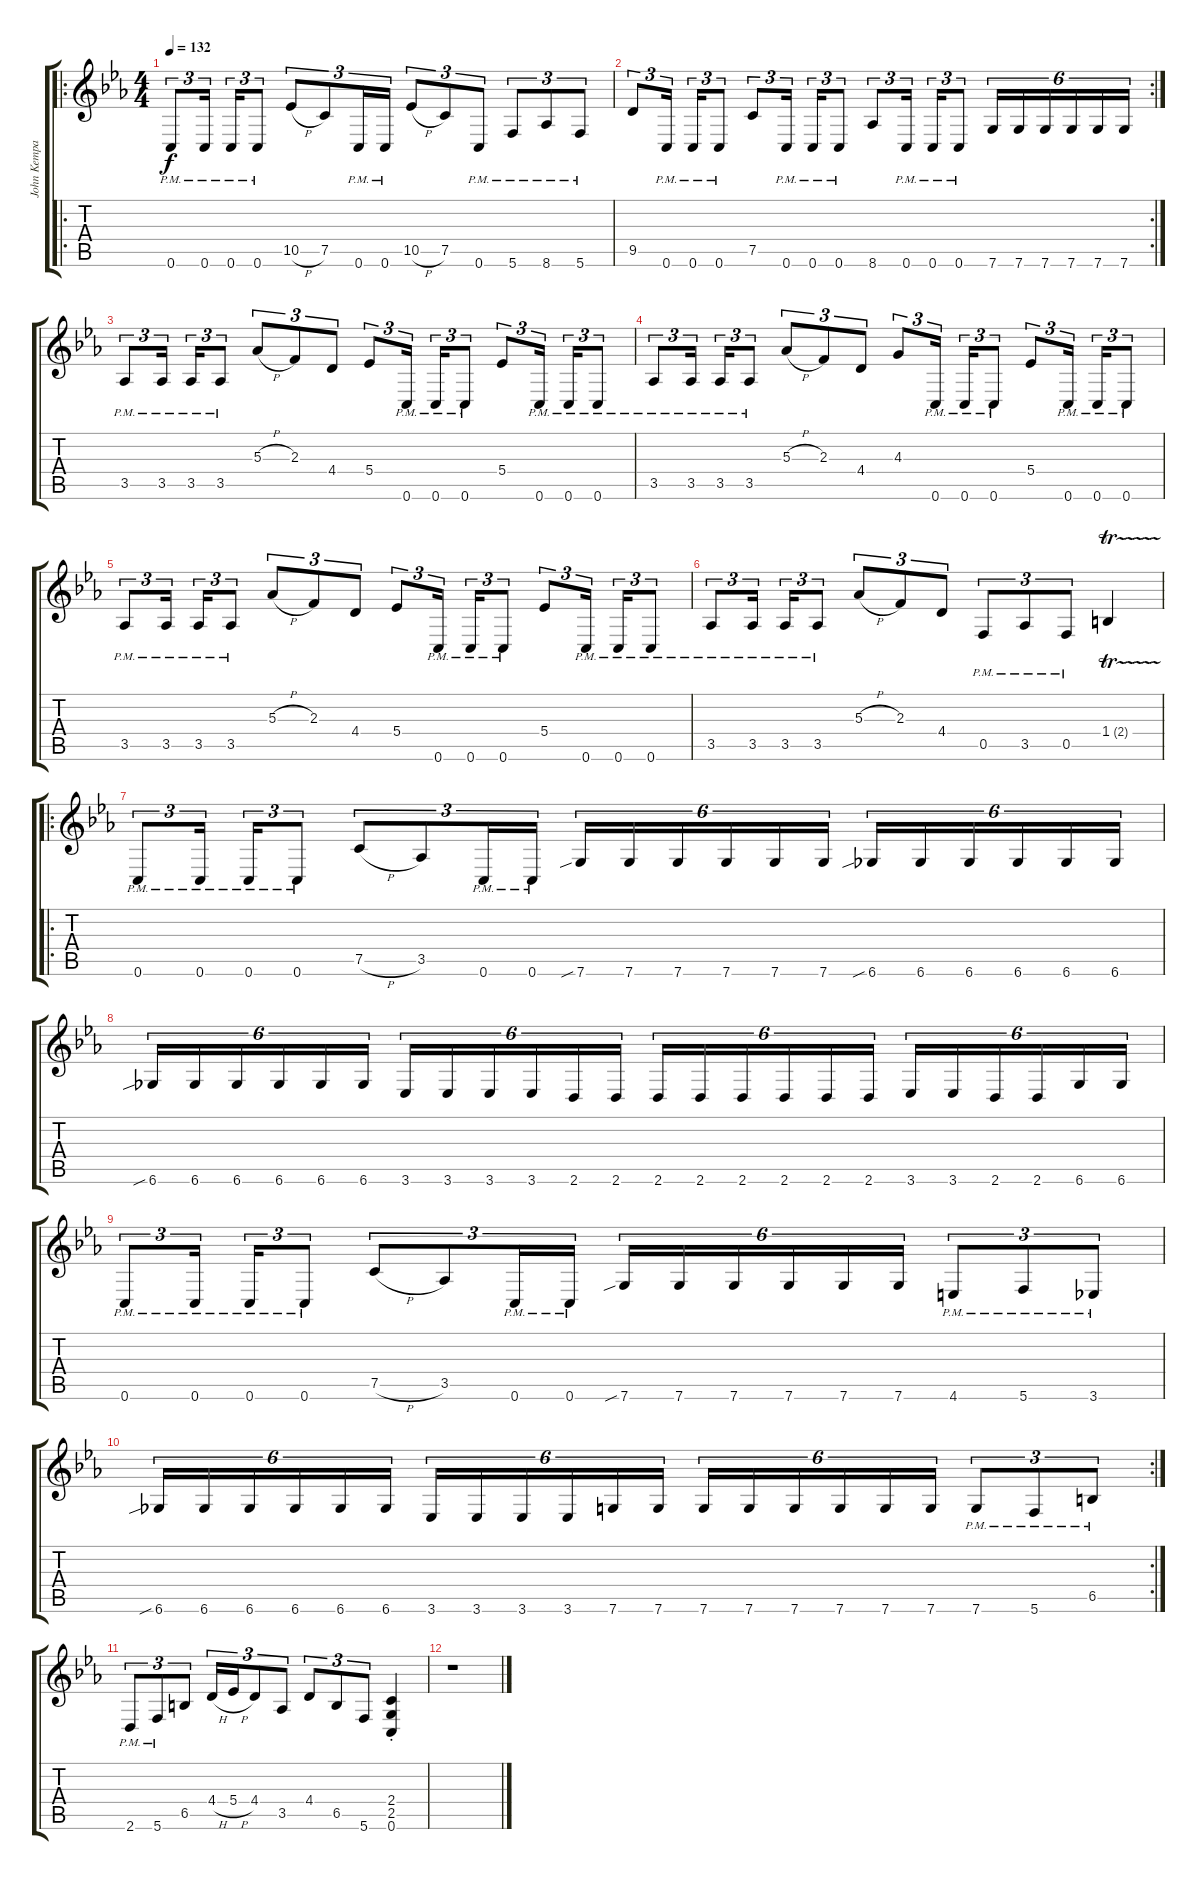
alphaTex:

\track ("John Kempainen" "John Kempa") {instrument distortionguitar}
\staff {score tabs}
\tuning (C4 G3 Eb3 Bb2 F2 C2) {hide}
\ro
\ts (4 4)
\tempo 132
\clef g2
\ks eb
0.6{pm}.8{tu (3 2) dy f} 0.6{pm}.16{tu (3 2)} 0.6{pm}.16{tu (3 2)} 0.6{pm}.8{tu (3 2)} 10.5{h}.8{tu (3 2)} 7.5.8{tu (3 2)} 0.6{pm}.16{tu (3 2)} 0.6{pm}.16{tu (3 2)} 10.5{h}.8{tu (3 2)} 7.5.8{tu (3 2)} 0.6{pm}.8{tu (3 2)} 5.6{pm}.8{tu (3 2)} 8.6{pm}.8{tu (3 2)} 5.6{pm}.8{tu (3 2)} |
\rc 2
9.5.8{tu (3 2)} 0.6{pm}.16{tu (3 2)} 0.6{pm}.16{tu (3 2)} 0.6{pm}.8{tu (3 2)} 7.5.8{tu (3 2)} 0.6{pm}.16{tu (3 2)} 0.6{pm}.16{tu (3 2)} 0.6{pm}.8{tu (3 2)} 8.6.8{tu (3 2)} 0.6{pm}.16{tu (3 2)} 0.6{pm}.16{tu (3 2)} 0.6{pm}.8{tu (3 2)} 7.6.16{tu (6 4)} 7.6.16{tu (6 4)} 7.6.16{tu (6 4)} 7.6.16{tu (6 4)} 7.6.16{tu (6 4)} 7.6.16{tu (6 4)} |
3.5{pm}.8{tu (3 2)} 3.5{pm}.16{tu (3 2)} 3.5{pm}.16{tu (3 2)} 3.5{pm}.8{tu (3 2)} 5.3{h}.8{tu (3 2)} 2.3.8{tu (3 2)} 4.4.8{tu (3 2)} 5.4.8{tu (3 2)} 0.6{pm}.16{tu (3 2)} 0.6{pm}.16{tu (3 2)} 0.6{pm}.8{tu (3 2)} 5.4.8{tu (3 2)} 0.6{pm}.16{tu (3 2)} 0.6{pm}.16{tu (3 2)} 0.6{pm}.8{tu (3 2)} |
3.5{pm}.8{tu (3 2)} 3.5{pm}.16{tu (3 2)} 3.5{pm}.16{tu (3 2)} 3.5{pm}.8{tu (3 2)} 5.3{h}.8{tu (3 2)} 2.3.8{tu (3 2)} 4.4.8{tu (3 2)} 4.3.8{tu (3 2)} 0.6{pm}.16{tu (3 2)} 0.6{pm}.16{tu (3 2)} 0.6{pm}.8{tu (3 2)} 5.4.8{tu (3 2)} 0.6{pm}.16{tu (3 2)} 0.6{pm}.16{tu (3 2)} 0.6{pm}.8{tu (3 2)} |
3.5{pm}.8{tu (3 2)} 3.5{pm}.16{tu (3 2)} 3.5{pm}.16{tu (3 2)} 3.5{pm}.8{tu (3 2)} 5.3{h}.8{tu (3 2)} 2.3.8{tu (3 2)} 4.4.8{tu (3 2)} 5.4.8{tu (3 2)} 0.6{pm}.16{tu (3 2)} 0.6{pm}.16{tu (3 2)} 0.6{pm}.8{tu (3 2)} 5.4.8{tu (3 2)} 0.6{pm}.16{tu (3 2)} 0.6{pm}.16{tu (3 2)} 0.6{pm}.8{tu (3 2)} |
3.5{pm}.8{tu (3 2)} 3.5{pm}.16{tu (3 2)} 3.5{pm}.16{tu (3 2)} 3.5{pm}.8{tu (3 2)} 5.3{h}.8{tu (3 2)} 2.3.8{tu (3 2)} 4.4.8{tu (3 2)} 0.5{pm}.8{tu (3 2)} 3.5{pm}.8{tu (3 2)} 0.5{pm}.8{tu (3 2)} 1.4{tr (2 32)}.4 |
\ro
0.6{pm}.8{tu (3 2)} 0.6{pm}.16{tu (3 2)} 0.6{pm}.16{tu (3 2)} 0.6{pm}.8{tu (3 2)} 7.5{h}.8{tu (3 2)} 3.5.8{tu (3 2)} 0.6{pm}.16{tu (3 2)} 0.6{pm}.16{tu (3 2)} 7.6{sib}.16{tu (6 4)} 7.6.16{tu (6 4)} 7.6.16{tu (6 4)} 7.6.16{tu (6 4)} 7.6.16{tu (6 4)} 7.6.16{tu (6 4)} 6.6{sib}.16{tu (6 4)} 6.6.16{tu (6 4)} 6.6.16{tu (6 4)} 6.6.16{tu (6 4)} 6.6.16{tu (6 4)} 6.6.16{tu (6 4)} |
6.6{sib}.16{tu (6 4)} 6.6.16{tu (6 4)} 6.6.16{tu (6 4)} 6.6.16{tu (6 4)} 6.6.16{tu (6 4)} 6.6.16{tu (6 4)} 3.6.16{tu (6 4)} 3.6.16{tu (6 4)} 3.6.16{tu (6 4)} 3.6.16{tu (6 4)} 2.6.16{tu (6 4)} 2.6.16{tu (6 4)} 2.6.16{tu (6 4)} 2.6.16{tu (6 4)} 2.6.16{tu (6 4)} 2.6.16{tu (6 4)} 2.6.16{tu (6 4)} 2.6.16{tu (6 4)} 3.6.16{tu (6 4)} 3.6.16{tu (6 4)} 2.6.16{tu (6 4)} 2.6.16{tu (6 4)} 6.6.16{tu (6 4)} 6.6.16{tu (6 4)} |
0.6{pm}.8{tu (3 2)} 0.6{pm}.16{tu (3 2)} 0.6{pm}.16{tu (3 2)} 0.6{pm}.8{tu (3 2)} 7.5{h}.8{tu (3 2)} 3.5.8{tu (3 2)} 0.6{pm}.16{tu (3 2)} 0.6{pm}.16{tu (3 2)} 7.6{sib}.16{tu (6 4)} 7.6.16{tu (6 4)} 7.6.16{tu (6 4)} 7.6.16{tu (6 4)} 7.6.16{tu (6 4)} 7.6.16{tu (6 4)} 4.6{pm}.8{tu (3 2)} 5.6{pm}.8{tu (3 2)} 3.6{pm}.8{tu (3 2)} |
\rc 2
6.6{sib}.16{tu (6 4)} 6.6.16{tu (6 4)} 6.6.16{tu (6 4)} 6.6.16{tu (6 4)} 6.6.16{tu (6 4)} 6.6.16{tu (6 4)} 3.6.16{tu (6 4)} 3.6.16{tu (6 4)} 3.6.16{tu (6 4)} 3.6.16{tu (6 4)} 7.6.16{tu (6 4)} 7.6.16{tu (6 4)} 7.6.16{tu (6 4)} 7.6.16{tu (6 4)} 7.6.16{tu (6 4)} 7.6.16{tu (6 4)} 7.6.16{tu (6 4)} 7.6.16{tu (6 4)} 7.6{pm}.8{tu (3 2)} 5.6{pm}.8{tu (3 2)} 6.5{pm}.8{tu (3 2)} |
2.6{pm}.8{tu (3 2)} 5.6{pm}.8{tu (3 2)} 6.5.8{tu (3 2)} 4.4{h}.16{tu (3 2)} 5.4{h}.16{tu (3 2)} 4.4.8{tu (3 2)} 3.5.8{tu (3 2)} 4.4.8{tu (3 2)} 6.5.8{tu (3 2)} 5.6.8{tu (3 2)} (2.4{st} 2.5{st} 0.6{st}).4 |
r.1
